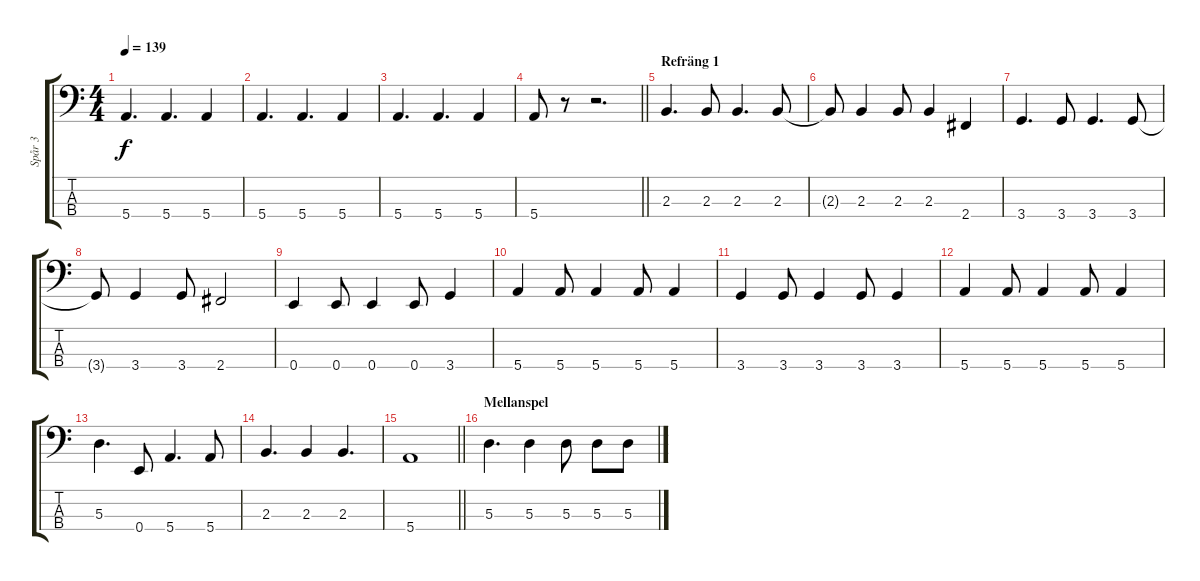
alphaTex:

\track ("Spår 3" "Spår 3") {instrument electricbassfinger}
\staff {score tabs}
\tuning (G2 D2 A1 E1) {hide}
\ts (4 4)
\tempo 139
\clef f4
\ks c
5.4.4{d dy f} 5.4.4{d} 5.4.4 |
5.4.4{d} 5.4.4{d} 5.4.4 |
5.4.4{d} 5.4.4{d} 5.4.4 |
\barLineRight lightlight
5.4.8 r.8 r.2{d} |
\section ("" "Refräng 1")
2.3.4{d} 2.3.8 2.3.4{d} 2.3.8 |
2.3{t}.8 2.3.4 2.3.8 2.3.4 2.4.4 |
3.4.4{d} 3.4.8 3.4.4{d} 3.4.8 |
3.4{t}.8 3.4.4 3.4.8 2.4.2 |
0.4.4 0.4.8 0.4.4 0.4.8 3.4.4 |
5.4.4 5.4.8 5.4.4 5.4.8 5.4.4 |
3.4.4 3.4.8 3.4.4 3.4.8 3.4.4 |
5.4.4 5.4.8 5.4.4 5.4.8 5.4.4 |
5.3.4{d} 0.4.8 5.4.4{d} 5.4.8 |
2.3.4{d} 2.3.4 2.3.4{d} |
\barLineRight lightlight
5.4.1 |
\section ("" "Mellanspel")
5.3.4{d} 5.3.4 5.3.8 5.3.8 5.3.8
